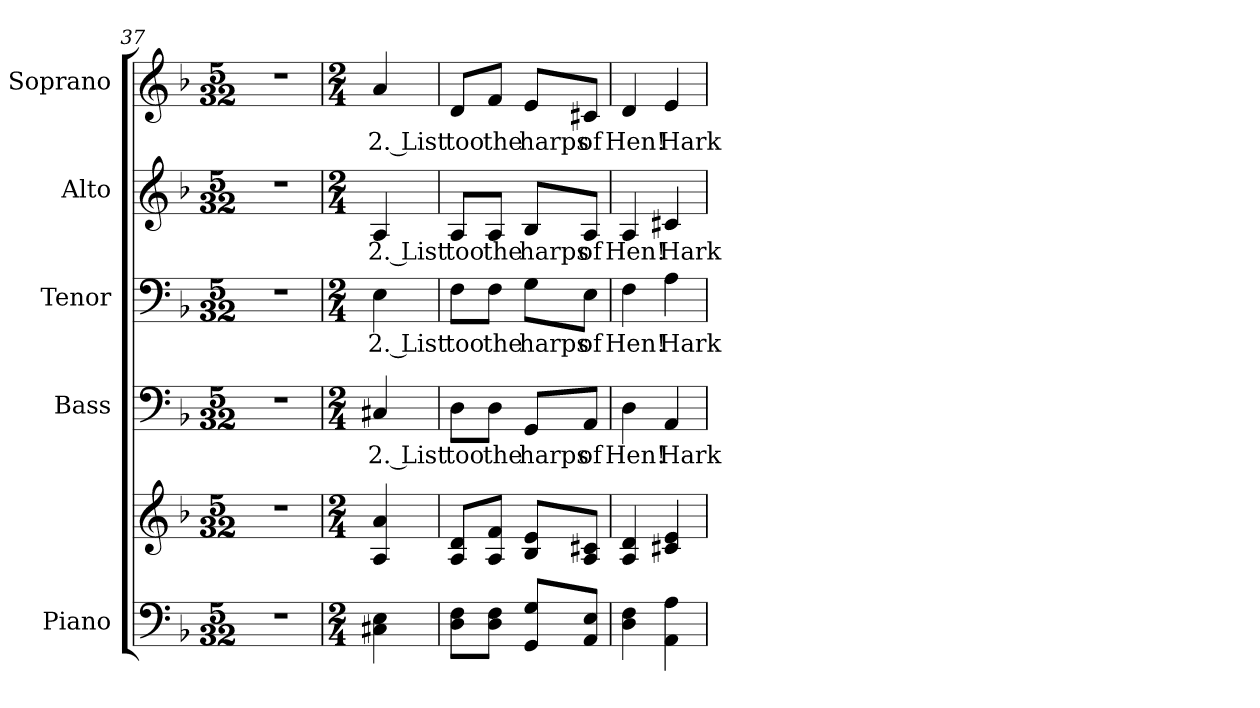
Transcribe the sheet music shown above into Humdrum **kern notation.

**kern	**kern	**kern	**text	**kern	**text	**kern	**text	**kern	**text
*part5	*part5	*part4	*part4	*part3	*part3	*part2	*part2	*part1	*part1
*staff6	*staff5	*staff4	*staff4	*staff3	*staff3	*staff2	*staff2	*staff1	*staff1
*I"Piano	*	*I"Bass	*	*I"Tenor	*	*I"Alto	*	*I"Soprano	*
*I'Pno.	*	*I'B.	*	*I'T.	*	*I'A.	*	*I'S.	*
!!LO:PB:g=z
*clefF4	*clefG2	*clefF4	*	*clefF4	*	*clefG2	*	*clefG2	*
*k[b-]	*k[b-]	*k[b-]	*	*k[b-]	*	*k[b-]	*	*k[b-]	*
*F:	*F:	*F:	*	*F:	*	*F:	*	*F:	*
*M5/32	*M5/32	*M5/32	*	*M5/32	*	*M5/32	*	*M5/32	*
=37	=37	=37	=37	=37	=37	=37	=37	=37	=37
!LO:N:vis=1	!LO:N:vis=1	!LO:N:vis=1	!	!LO:N:vis=1	!	!LO:N:vis=1	!	!LO:N:vis=1	!
32%5r	32%5r	32%5r	.	32%5r	.	32%5r	.	32%5r	.
=38	=38	=38	=38	=38	=38	=38	=38	=38	=38
*M2/4	*M2/4	*M2/4	*	*M2/4	*	*M2/4	*	*M2/4	*
!	!	!	!LO:LY:b:color=#000000	!	!	!	!	!	!
!	!	!	!	!	!LO:LY:b:color=#000000	!	!	!	!
!	!	!	!	!	!	!	!LO:LY:b:color=#000000	!	!
!	!	!	!	!	!	!	!	!	!LO:LY:b:color=#000000
4C#Xi\ 4Ei	4Ai/ 4ai	4C#Xi/	2. List	4Ei\	2. List	4Ai/	2. List	4ai/	2. List
=39	=39	=39	=39	=39	=39	=39	=39	=39	=39
!	!	!	!LO:LY:b:color=#000000	!	!	!	!	!	!
!	!	!	!	!	!LO:LY:b:color=#000000	!	!	!	!
!	!	!	!	!	!	!	!LO:LY:b:color=#000000	!	!
!	!	!	!	!	!	!	!	!	!LO:LY:b:color=#000000
8Di\ 8Fi\L	8Ai/ 8di/L	8Di\L	too	8Fi\L	too	8Ai/L	too	8di/L	too
!	!	!	!LO:LY:b:color=#000000	!	!	!	!	!	!
!	!	!	!	!	!LO:LY:b:color=#000000	!	!	!	!
!	!	!	!	!	!	!	!LO:LY:b:color=#000000	!	!
!	!	!	!	!	!	!	!	!	!LO:LY:b:color=#000000
8Di\ 8Fi\J	8Ai/ 8fi/J	8Di\J	the	8Fi\J	the	8Ai/J	the	8fi/J	the
!	!	!	!LO:LY:b:color=#000000	!	!	!	!	!	!
!	!	!	!	!	!LO:LY:b:color=#000000	!	!	!	!
!	!	!	!	!	!	!	!LO:LY:b:color=#000000	!	!
!	!	!	!	!	!	!	!	!	!LO:LY:b:color=#000000
8GGi/ 8Gi/L	8B-i/ 8ei/L	8GGi/L	harps	8Gi\L	harps	8B-i/L	harps	8ei/L	harps
!	!	!	!LO:LY:b:color=#000000	!	!	!	!	!	!
!	!	!	!	!	!LO:LY:b:color=#000000	!	!	!	!
!	!	!	!	!	!	!	!LO:LY:b:color=#000000	!	!
!	!	!	!	!	!	!	!	!	!LO:LY:b:color=#000000
8AAi/ 8Ei/J	8Ai/ 8c#Xi/J	8AAi/J	of	8Ei\J	of	8Ai/J	of	8c#Xi/J	of
!!LO:PB:g=z
=40	=40	=40	=40	=40	=40	=40	=40	=40	=40
!	!	!	!LO:LY:b:color=#000000	!	!	!	!	!	!
!	!	!	!	!	!LO:LY:b:color=#000000	!	!	!	!
!	!	!	!	!	!	!	!LO:LY:b:color=#000000	!	!
!	!	!	!	!	!	!	!	!	!LO:LY:b:color=#000000
4Di\ 4Fi	4Ai/ 4di	4Di\	Hen!	4Fi\	Hen!	4Ai/	Hen!	4di/	Hen!
!	!	!	!LO:LY:b:color=#000000	!	!	!	!	!	!
!	!	!	!	!	!LO:LY:b:color=#000000	!	!	!	!
!	!	!	!	!	!	!	!LO:LY:b:color=#000000	!	!
!	!	!	!	!	!	!	!	!	!LO:LY:b:color=#000000
4AAi\ 4Ai	4c#Xi/ 4ei	4AAi/	Hark	4Ai\	Hark	4c#Xi/	Hark	4ei/	Hark
=	=	=	=	=	=	=	=	=	=
*-	*-	*-	*-	*-	*-	*-	*-	*-	*-
